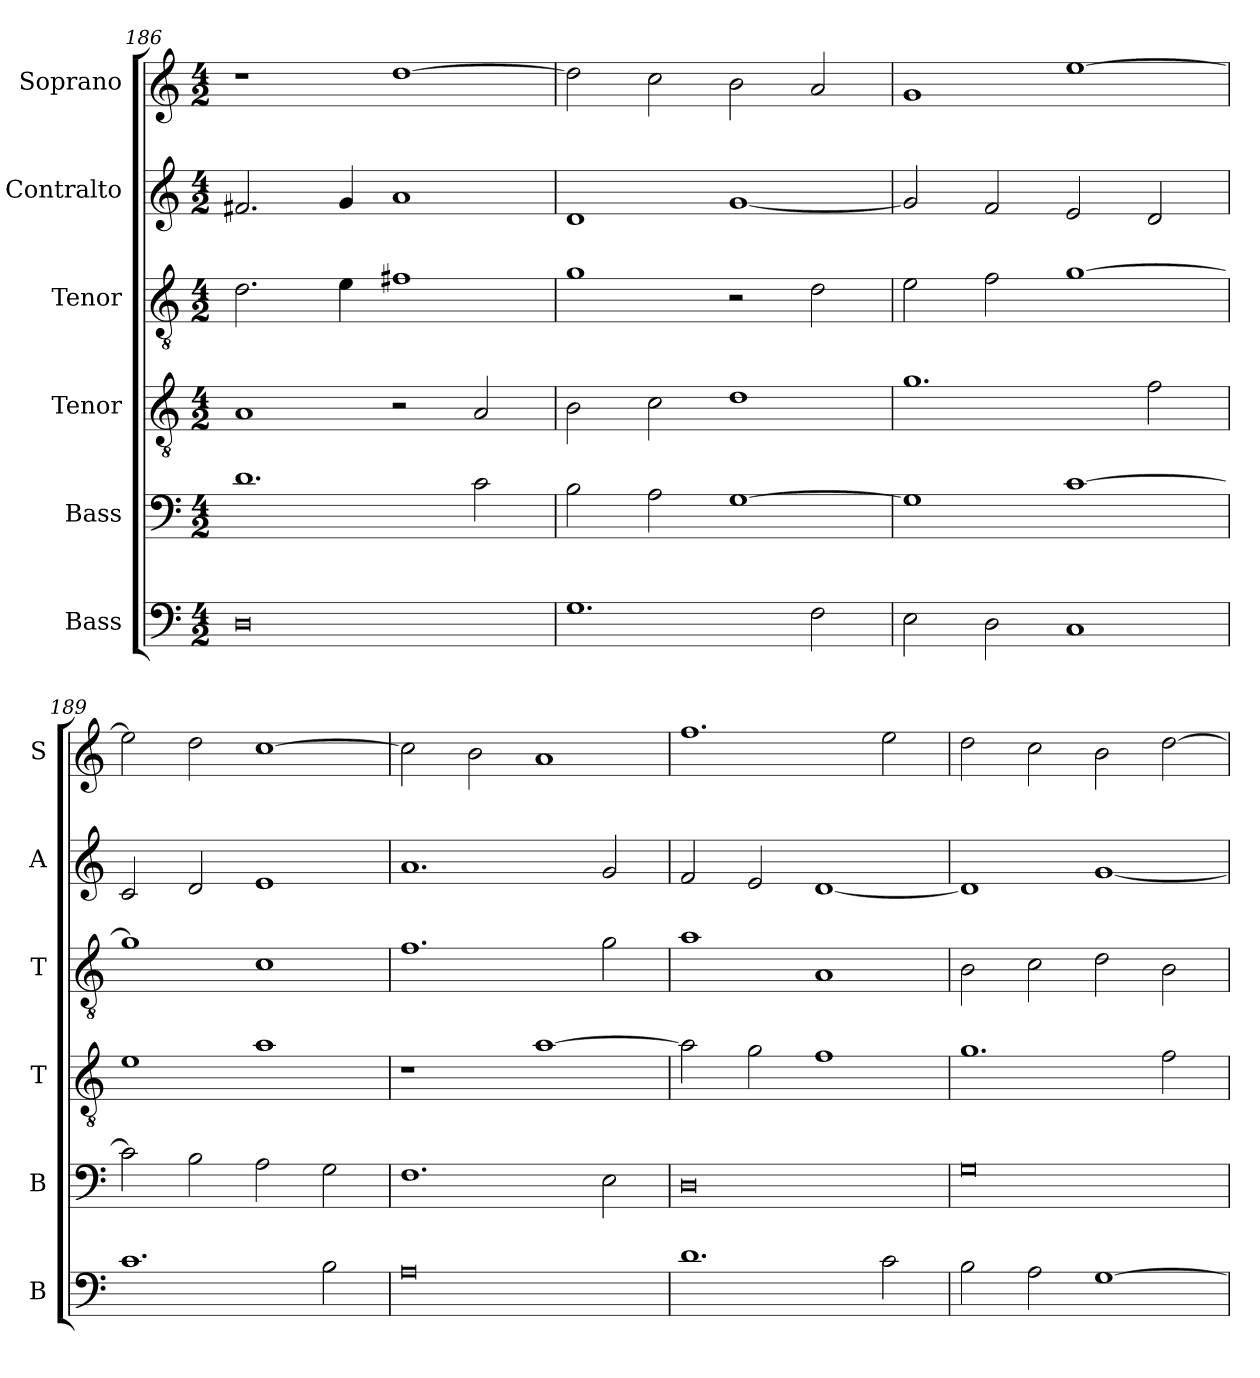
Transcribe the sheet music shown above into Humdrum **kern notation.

**kern	**kern	**kern	**kern	**kern	**kern
*part6	*part5	*part4	*part3	*part2	*part1
*staff6	*staff5	*staff4	*staff3	*staff2	*staff1
*I"Bass	*I"Bass	*I"Tenor	*I"Tenor	*I"Contralto	*I"Soprano
*I'B	*I'B	*I'T	*I'T	*I'A	*I'S
*clefF4	*clefF4	*clefGv2	*clefGv2	*clefG2	*clefG2
*k[]	*k[]	*k[]	*k[]	*k[]	*k[]
*C:ion	*C:ion	*C:ion	*C:ion	*C:ion	*C:ion
*M4/2	*M4/2	*M4/2	*M4/2	*M4/2	*M4/2
=186	=186	=186	=186	=186	=186
0D	1.d	1A	2.d	2.f#X	1r
.	.	.	4e	4g	.
.	.	2r	1f#X	1a	[1dd
.	2c	2A	.	.	.
=187	=187	=187	=187	=187	=187
1.G	2B	2B	1g	1d	2dd]
.	2A	2c	.	.	2cc
.	[1G	1d	2r	[1g	2b
2F	.	.	2d	.	2a
=188	=188	=188	=188	=188	=188
2E	1G]	1.g	2e	2g]	1g
2D	.	.	2f	2f	.
1C	[1c	.	[1g	2e	[1ee
.	.	2f	.	2d	.
=189	=189	=189	=189	=189	=189
1.c	2c]	1e	1g]	2c	2ee]
.	2B	.	.	2d	2dd
.	2A	1a	1c	1e	[1cc
2B	2G	.	.	.	.
=190	=190	=190	=190	=190	=190
0A	1.F	1r	1.f	1.a	2cc]
.	.	.	.	.	2b
.	.	[1a	.	.	1a
.	2E	.	2g	2g	.
=191	=191	=191	=191	=191	=191
1.d	0D	2a]	1a	2f	1.ff
.	.	2g	.	2e	.
.	.	1f	1A	[1d	.
2c	.	.	.	.	2ee
=192	=192	=192	=192	=192	=192
2B	0G	1.g	2B	1d]	2dd
2A	.	.	2c	.	2cc
[1G	.	.	2d	[1g	2b
.	.	2f	2B	.	[2dd
=	=	=	=	=	=
*-	*-	*-	*-	*-	*-
